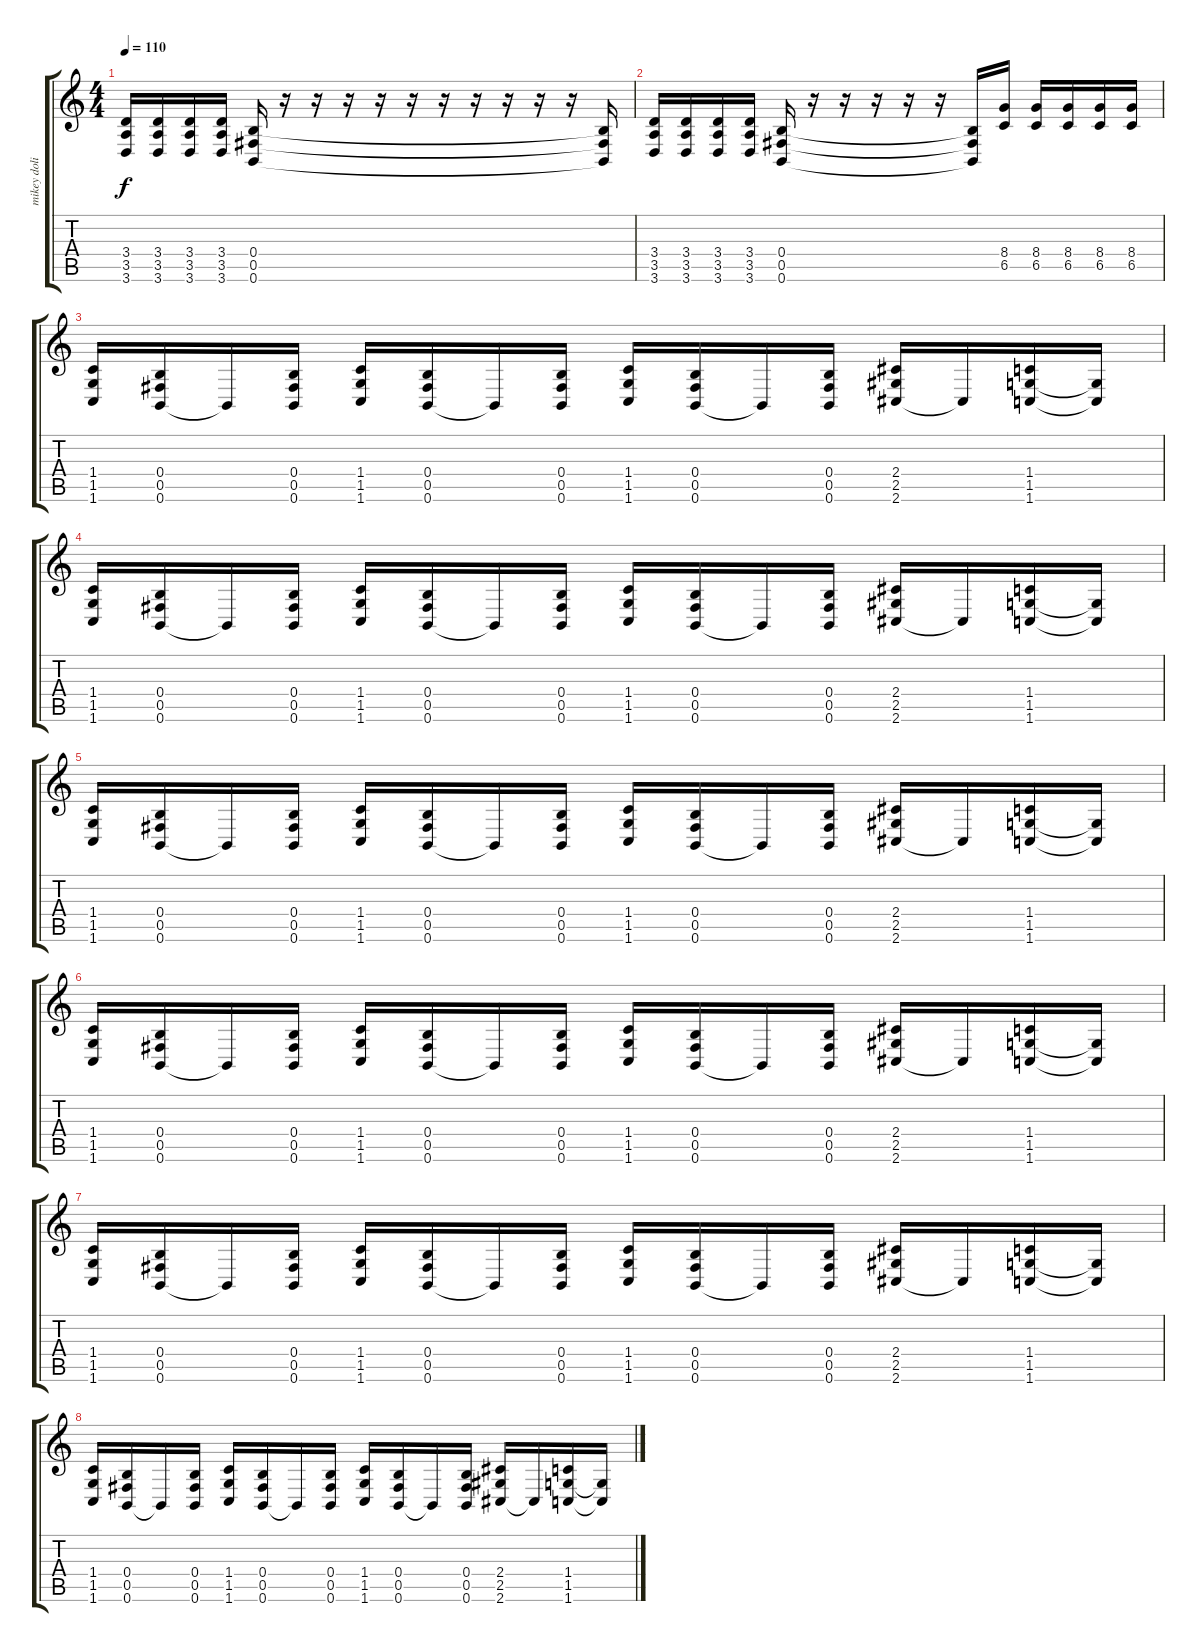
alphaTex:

\track ("mikey doling" "mikey doli") {instrument distortionguitar}
\staff {score tabs}
\tuning (Db4 Ab3 E3 B2 Gb2 B1) {hide}
\ts (4 4)
\tempo 110
\clef g2
\ks c
(3.4 3.5 3.6).16{dy f} (3.4 3.5 3.6).16 (3.4 3.5 3.6).16 (3.4 3.5 3.6).16 (0.4 0.5 0.6).16 r.16 r.16 r.16 r.16 r.16 r.16 r.16 r.16 r.16 r.16 (0.4{t} 0.5{t} 0.6{t}).16 |
(3.4 3.5 3.6).16 (3.4 3.5 3.6).16 (3.4 3.5 3.6).16 (3.4 3.5 3.6).16 (0.4 0.5 0.6).16 r.16 r.16 r.16 r.16 r.16 (0.4{t} 0.5{t} 0.6{t}).16 (8.4 6.5).16 (8.4 6.5).16 (8.4 6.5).16 (8.4 6.5).16 (8.4 6.5).16 |
(1.4 1.5 1.6).16 (0.4 0.5 0.6).16 0.6{t}.16 (0.4 0.5 0.6).16 (1.4 1.5 1.6).16 (0.4 0.5 0.6).16 0.6{t}.16 (0.4 0.5 0.6).16 (1.4 1.5 1.6).16 (0.4 0.5 0.6).16 0.6{t}.16 (0.4 0.5 0.6).16 (2.4 2.5 2.6).16 2.6{t}.16 (1.4 1.5 1.6).16 (1.5{t} 1.6{t}).16 |
(1.4 1.5 1.6).16 (0.4 0.5 0.6).16 0.6{t}.16 (0.4 0.5 0.6).16 (1.4 1.5 1.6).16 (0.4 0.5 0.6).16 0.6{t}.16 (0.4 0.5 0.6).16 (1.4 1.5 1.6).16 (0.4 0.5 0.6).16 0.6{t}.16 (0.4 0.5 0.6).16 (2.4 2.5 2.6).16 2.6{t}.16 (1.4 1.5 1.6).16 (1.5{t} 1.6{t}).16 |
(1.4 1.5 1.6).16 (0.4 0.5 0.6).16 0.6{t}.16 (0.4 0.5 0.6).16 (1.4 1.5 1.6).16 (0.4 0.5 0.6).16 0.6{t}.16 (0.4 0.5 0.6).16 (1.4 1.5 1.6).16 (0.4 0.5 0.6).16 0.6{t}.16 (0.4 0.5 0.6).16 (2.4 2.5 2.6).16 2.6{t}.16 (1.4 1.5 1.6).16 (1.5{t} 1.6{t}).16 |
(1.4 1.5 1.6).16 (0.4 0.5 0.6).16 0.6{t}.16 (0.4 0.5 0.6).16 (1.4 1.5 1.6).16 (0.4 0.5 0.6).16 0.6{t}.16 (0.4 0.5 0.6).16 (1.4 1.5 1.6).16 (0.4 0.5 0.6).16 0.6{t}.16 (0.4 0.5 0.6).16 (2.4 2.5 2.6).16 2.6{t}.16 (1.4 1.5 1.6).16 (1.5{t} 1.6{t}).16 |
(1.4 1.5 1.6).16 (0.4 0.5 0.6).16 0.6{t}.16 (0.4 0.5 0.6).16 (1.4 1.5 1.6).16 (0.4 0.5 0.6).16 0.6{t}.16 (0.4 0.5 0.6).16 (1.4 1.5 1.6).16 (0.4 0.5 0.6).16 0.6{t}.16 (0.4 0.5 0.6).16 (2.4 2.5 2.6).16 2.6{t}.16 (1.4 1.5 1.6).16 (1.5{t} 1.6{t}).16 |
(1.4 1.5 1.6).16 (0.4 0.5 0.6).16 0.6{t}.16 (0.4 0.5 0.6).16 (1.4 1.5 1.6).16 (0.4 0.5 0.6).16 0.6{t}.16 (0.4 0.5 0.6).16 (1.4 1.5 1.6).16 (0.4 0.5 0.6).16 0.6{t}.16 (0.4 0.5 0.6).16 (2.4 2.5 2.6).16 2.6{t}.16 (1.4 1.5 1.6).16 (1.5{t} 1.6{t}).16
